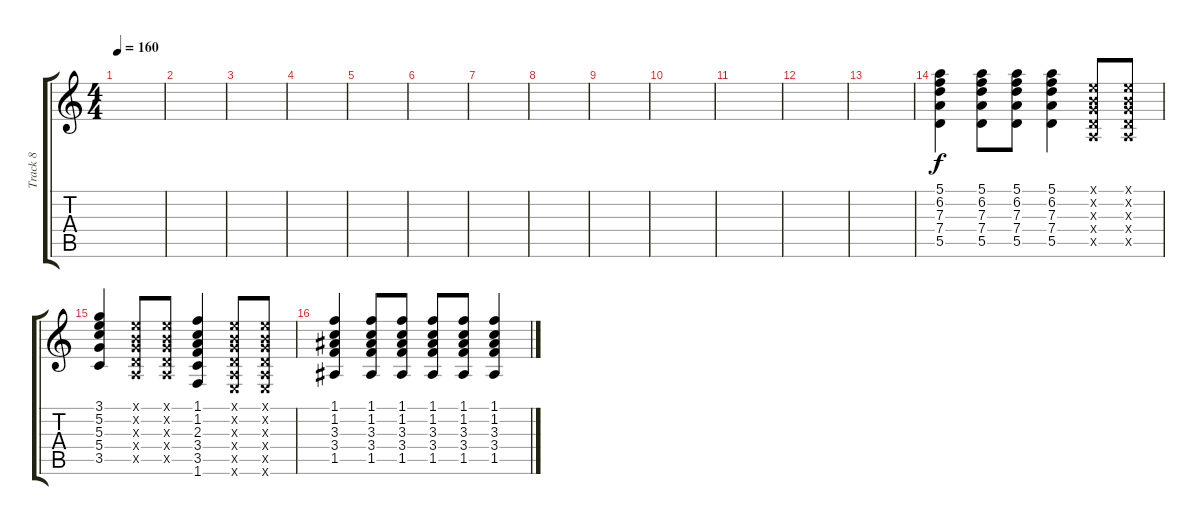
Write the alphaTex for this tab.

\track ("Track 8" "Track 8") {instrument acousticguitarsteel}
\staff {score tabs}
\tuning (E4 B3 G3 D3 A2 E2) {hide}
\ts (4 4)
\tempo 160
\clef g2
\ks c
|
|
|
|
|
|
|
|
|
|
|
|
|
(5.1 6.2 7.3 7.4 5.5).4 (5.1 6.2 7.3 7.4 5.5).8 (5.1 6.2 7.3 7.4 5.5).8 (5.1 6.2 7.3 7.4 5.5).4 (0.1{x} 0.2{x} 0.3{x} 0.4{x} 0.5{x}).8 (0.1{x} 0.2{x} 0.3{x} 0.4{x} 0.5{x}).8 |
(3.1 5.2 5.3 5.4 3.5).4 (0.1{x} 0.2{x} 0.3{x} 0.4{x} 0.5{x}).8 (0.1{x} 0.2{x} 0.3{x} 0.4{x} 0.5{x}).8 (1.1 1.2 2.3 3.4 3.5 1.6).4 (0.1{x} 0.2{x} 0.3{x} 0.4{x} 0.5{x} 0.6{x}).8 (0.1{x} 0.2{x} 0.3{x} 0.4{x} 0.5{x} 0.6{x}).8 |
(1.1 1.2 3.3 3.4 1.5).4 (1.1 1.2 3.3 3.4 1.5).8 (1.1 1.2 3.3 3.4 1.5).8 (1.1 1.2 3.3 3.4 1.5).8 (1.1 1.2 3.3 3.4 1.5).8 (1.1 1.2 3.3 3.4 1.5).4
